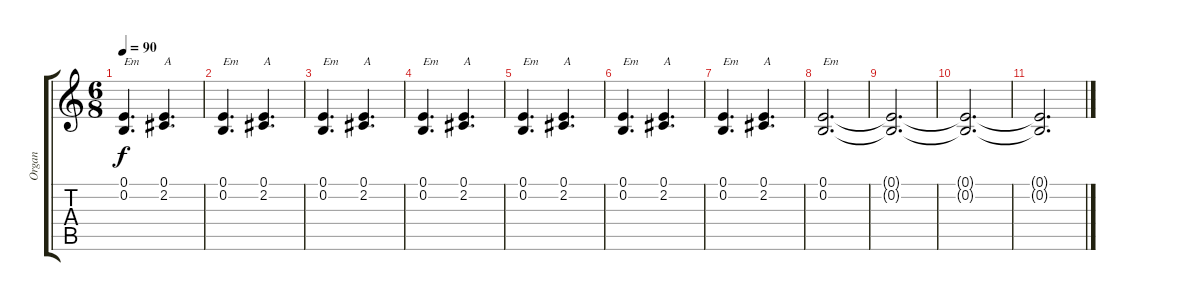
\track ("Organ" "Organ") {instrument percussiveorgan}
\staff {score tabs}
\tuning (E4 B3 G3 D3 A2 E2) {hide}
\ts (6 8)
\tempo 90
\clef g2
\ks c
(0.1 0.2).4{d txt "Em" dy f} (0.1 2.2).4{d txt "A"} |
(0.1 0.2).4{d txt "Em"} (0.1 2.2).4{d txt "A"} |
(0.1 0.2).4{d txt "Em"} (0.1 2.2).4{d txt "A"} |
(0.1 0.2).4{d txt "Em"} (0.1 2.2).4{d txt "A"} |
(0.1 0.2).4{d txt "Em"} (0.1 2.2).4{d txt "A"} |
(0.1 0.2).4{d txt "Em"} (0.1 2.2).4{d txt "A"} |
(0.1 0.2).4{d txt "Em"} (0.1 2.2).4{d txt "A"} |
(0.1 0.2).2{d txt "Em"} |
(0.1{t} 0.2{t}).2{d} |
(0.1{t} 0.2{t}).2{d} |
(0.1{t} 0.2{t}).2{d}
